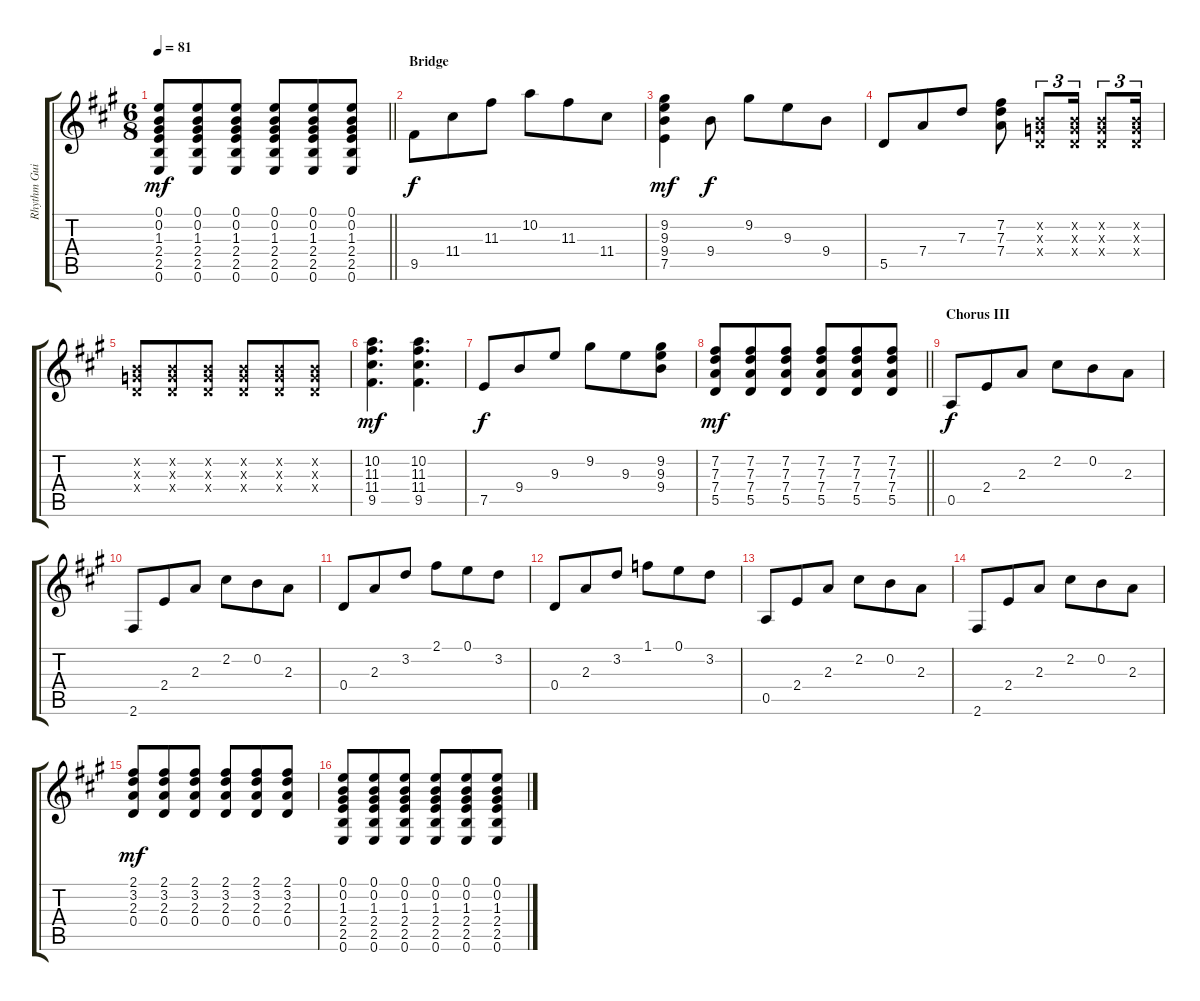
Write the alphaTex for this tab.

\track ("Rhythm Guitar" "Rhythm Gui") {instrument electricguitarclean}
\staff {score tabs}
\tuning (E4 B3 G3 D3 A2 E2) {hide}
\ts (6 8)
\tempo 81
\clef g2
\barLineRight lightlight
\ks a
(0.1 0.2 1.3 2.4 2.5 0.6).8{dy mf} (0.1 0.2 1.3 2.4 2.5 0.6).8 (0.1 0.2 1.3 2.4 2.5 0.6).8 (0.1 0.2 1.3 2.4 2.5 0.6).8 (0.1 0.2 1.3 2.4 2.5 0.6).8 (0.1 0.2 1.3 2.4 2.5 0.6).8 |
\section ("" "Bridge")
9.5.8{dy f} 11.4.8 11.3.8 10.2.8 11.3.8 11.4.8 |
(9.2 9.3 9.4 7.5).4{dy mf} 9.4.8{dy f} 9.2.8 9.3.8 9.4.8 |
5.5.8 7.4.8 7.3.8 (7.2 7.3 7.4).8 (0.2{x} 0.3{x} 0.4{x}).8{tu (3 2)} (0.2{x} 0.3{x} 0.4{x}).16{tu (3 2)} (0.2{x} 0.3{x} 0.4{x}).8{tu (3 2)} (0.2{x} 0.3{x} 0.4{x}).16{tu (3 2)} |
(0.2{x} 0.3{x} 0.4{x}).8 (0.2{x} 0.3{x} 0.4{x}).8 (0.2{x} 0.3{x} 0.4{x}).8 (0.2{x} 0.3{x} 0.4{x}).8 (0.2{x} 0.3{x} 0.4{x}).8 (0.2{x} 0.3{x} 0.4{x}).8 |
(10.2 11.3 11.4 9.5).4{d dy mf} (10.2 11.3 11.4 9.5).4{d} |
7.5.8{dy f} 9.4.8 9.3.8 9.2.8 9.3.8 (9.2 9.3 9.4).8 |
\barLineRight lightlight
(7.2 7.3 7.4 5.5).8{dy mf} (7.2 7.3 7.4 5.5).8 (7.2 7.3 7.4 5.5).8 (7.2 7.3 7.4 5.5).8 (7.2 7.3 7.4 5.5).8 (7.2 7.3 7.4 5.5).8 |
\section ("" "Chorus III")
0.5.8{dy f} 2.4.8 2.3.8 2.2.8 0.2.8 2.3.8 |
2.6.8 2.4.8 2.3.8 2.2.8 0.2.8 2.3.8 |
0.4.8 2.3.8 3.2.8 2.1.8 0.1.8 3.2.8 |
0.4.8 2.3.8 3.2.8 1.1.8 0.1.8 3.2.8 |
0.5.8 2.4.8 2.3.8 2.2.8 0.2.8 2.3.8 |
2.6.8 2.4.8 2.3.8 2.2.8 0.2.8 2.3.8 |
(2.1 3.2 2.3 0.4).8{dy mf} (2.1 3.2 2.3 0.4).8 (2.1 3.2 2.3 0.4).8 (2.1 3.2 2.3 0.4).8 (2.1 3.2 2.3 0.4).8 (2.1 3.2 2.3 0.4).8 |
(0.1 0.2 1.3 2.4 2.5 0.6).8 (0.1 0.2 1.3 2.4 2.5 0.6).8 (0.1 0.2 1.3 2.4 2.5 0.6).8 (0.1 0.2 1.3 2.4 2.5 0.6).8 (0.1 0.2 1.3 2.4 2.5 0.6).8 (0.1 0.2 1.3 2.4 2.5 0.6).8
